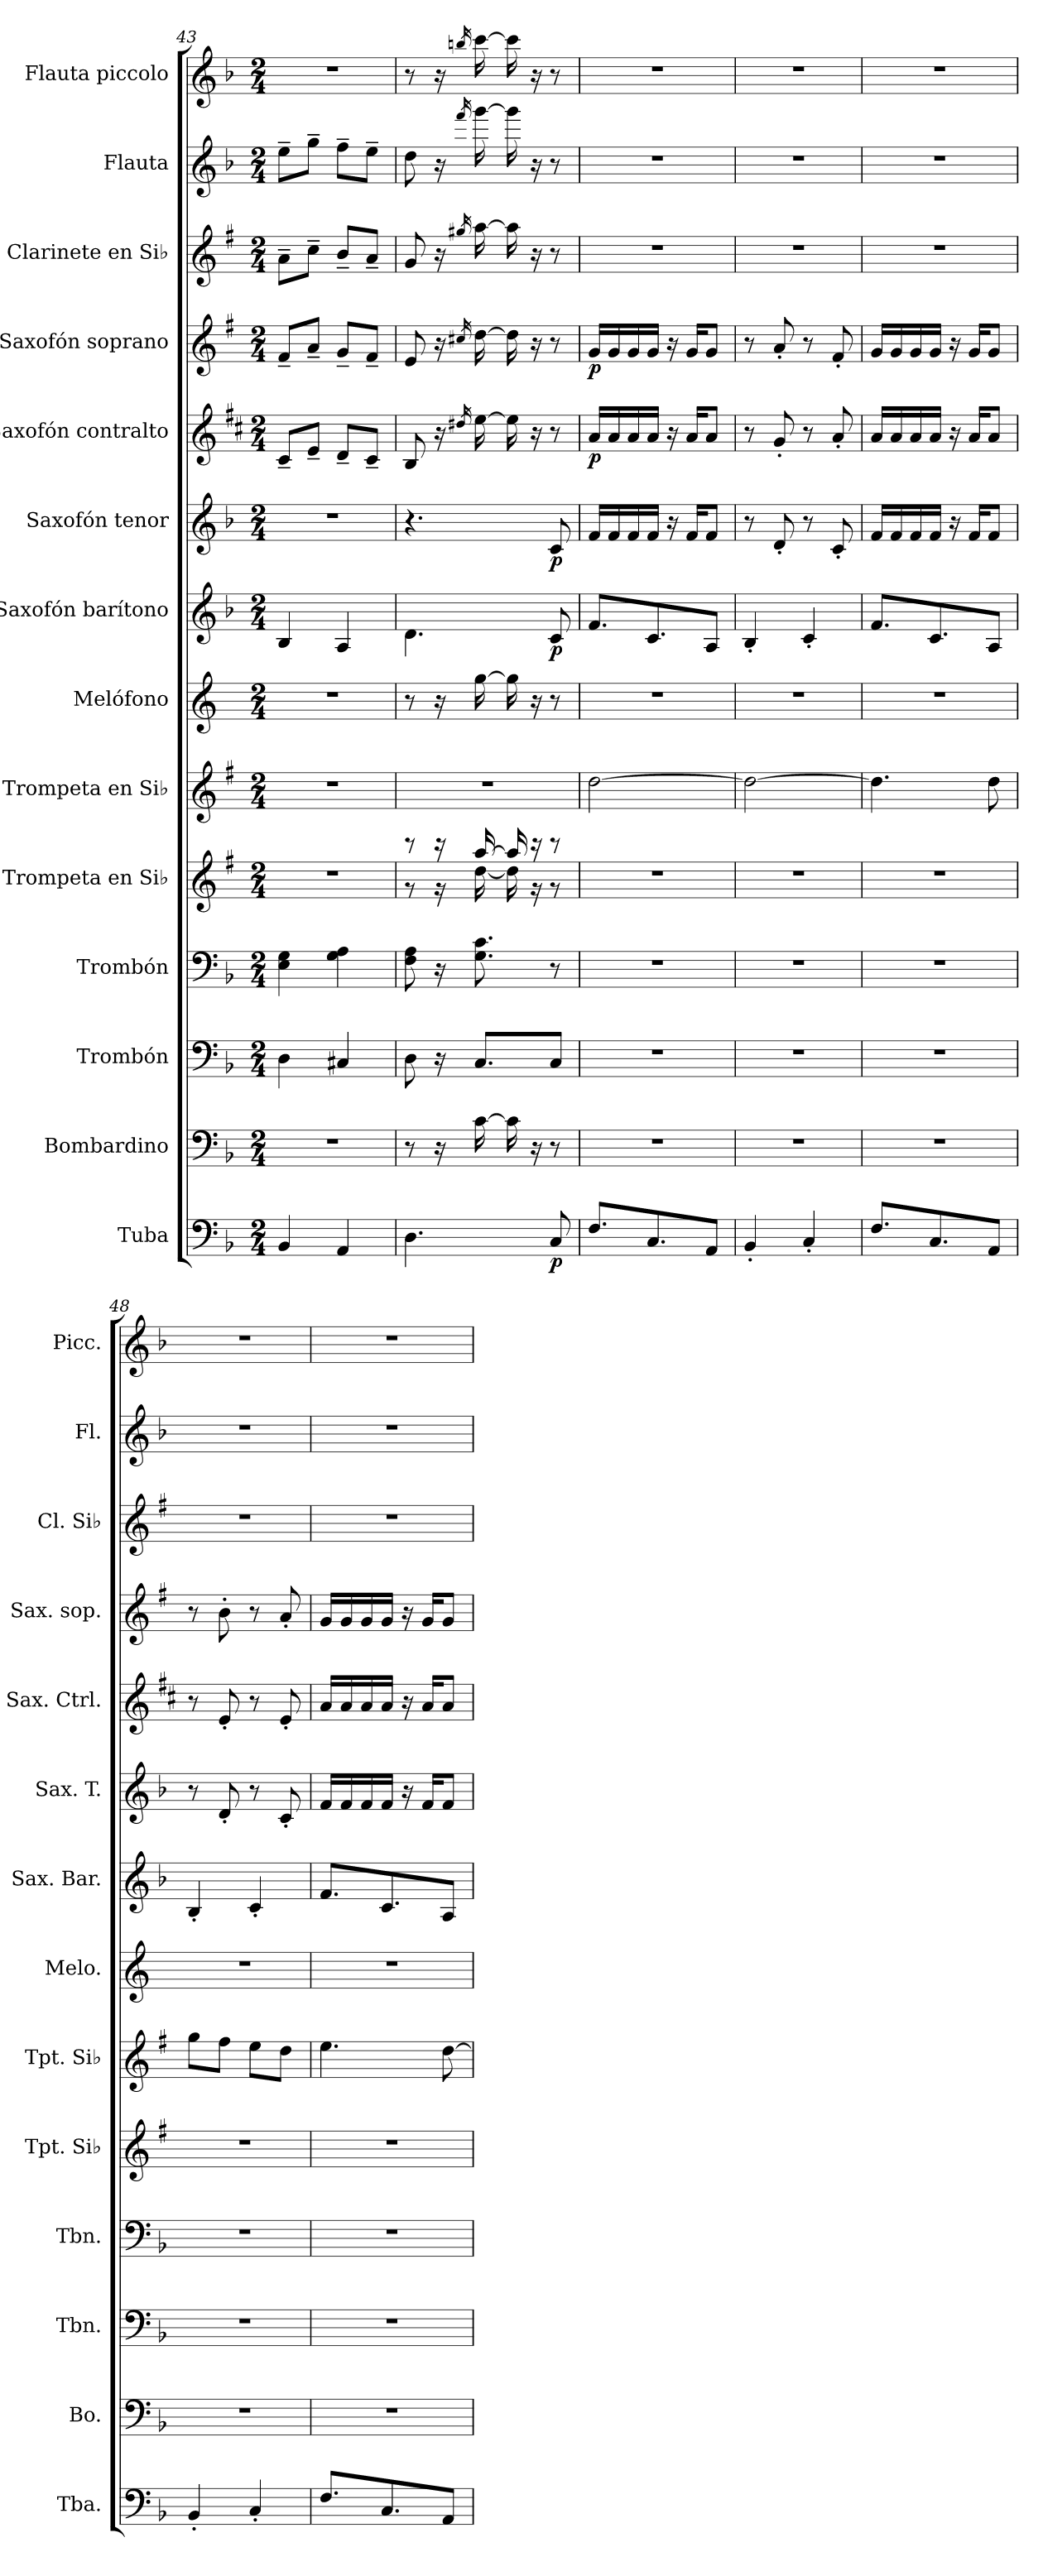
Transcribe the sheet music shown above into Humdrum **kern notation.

**kern	**dynam	**kern	**kern	**kern	**kern	**kern	**kern	**kern	**dynam	**kern	**dynam	**kern	**dynam	**kern	**dynam	**kern	**kern	**kern
*part14	*part14	*part13	*part12	*part11	*part10	*part9	*part8	*part7	*part7	*part6	*part6	*part5	*part5	*part4	*part4	*part3	*part2	*part1
*staff14	*staff14	*staff13	*staff12	*staff11	*staff10	*staff9	*staff8	*staff7	*staff7	*staff6	*staff6	*staff5	*staff5	*staff4	*staff4	*staff3	*staff2	*staff1
*I"Tuba	*	*I"Bombardino	*I"Trombón	*I"Trombón	*I"Trompeta en Si♭	*I"Trompeta en Si♭	*I"Melófono	*I"Saxofón barítono	*	*I"Saxofón tenor	*	*I"Saxofón contralto	*	*I"Saxofón soprano	*	*I"Clarinete en Si♭	*I"Flauta	*I"Flauta piccolo
*I'Tba.	*	*I'Bo.	*I'Tbn.	*I'Tbn.	*I'Tpt. Si♭	*I'Tpt. Si♭	*I'Melo.	*I'Sax. Bar.	*	*I'Sax. T.	*	*I'Sax. Ctrl.	*	*I'Sax. sop.	*	*I'Cl. Si♭	*I'Fl.	*I'Picc.
*clefF4	*	*clefF4	*clefF4	*clefF4	*clefG2	*clefG2	*clefG2	*clefG2	*	*clefG2	*	*clefG2	*	*clefG2	*	*clefG2	*clefG2	*clefG2
*	*	*	*	*	*ITrd1c2	*ITrd1c2	*ITrd4c7	*ITrd12c21	*	*ITrd8c14	*	*ITrd5c9	*	*ITrd1c2	*	*ITrd1c2	*	*ITrd-7c-12
*k[b-]	*	*k[b-]	*k[b-]	*k[b-]	*k[b-]	*k[b-]	*k[b-]	*k[b-]	*	*k[b-]	*	*k[b-]	*	*k[b-]	*	*k[b-]	*k[b-]	*k[b-]
*M2/4	*	*M2/4	*M2/4	*M2/4	*M2/4	*M2/4	*M2/4	*M2/4	*	*M2/4	*	*M2/4	*	*M2/4	*	*M2/4	*M2/4	*M2/4
=43	=43	=43	=43	=43	=43	=43	=43	=43	=43	=43	=43	=43	=43	=43	=43	=43	=43	=43
4BB-/	.	2r	4D\	4E\ 4G\	2r	2r	2r	4BB-/	.	2r	.	8E~/L	.	8e~/L	.	8g~\L	8ee~\L	2r
.	.	.	.	.	.	.	.	.	.	.	.	8G~/J	.	8g~/J	.	8b-~\J	8gg~\J	.
4AA/	.	.	4C#X/	4G\ 4A\	.	.	.	4AA/	.	.	.	8F~/L	.	8f~/L	.	8a~/L	8ff~\L	.
.	.	.	.	.	.	.	.	.	.	.	.	8E~/J	.	8e~/J	.	8g~/J	8ee~\J	.
=44	=44	=44	=44	=44	=44	=44	=44	=44	=44	=44	=44	=44	=44	=44	=44	=44	=44	=44
*	*	*	*	*	*^	*	*	*	*	*	*	*	*	*	*	*	*	*
4.D\	.	8r	8D\	8F\ 8A\	8r	8r	2r	8r	4.D\	.	4.r	.	8D/	.	8d/	.	8f/	8dd\	8r
.	.	16r	16r	16r	16r	16r	.	16r	.	.	.	.	16r	.	16r	.	16r	16r	16r
.	.	.	.	.	.	.	.	.	.	.	.	.	16qf#X/	.	16qbn/	.	16qff#X/	16qfff/	16qbbbn/
.	.	[16c\	8.C/L	8.G\ 8.c\	[16gg/	[16cc\	.	[16cc\	.	.	.	.	[16g\	.	[16cc\	.	[16gg\	[16ggg\	[16cccc\
.	.	16c\]	.	.	16gg/]	16cc\]	.	16cc\]	.	.	.	.	16g\]	.	16cc\]	.	16gg\]	16ggg\]	16cccc\]
.	.	16r	.	.	16r	16r	.	16r	.	.	.	.	16r	.	16r	.	16r	16r	16r
!	!LO:DY:b	!	!	!	!	!	!	!	!	!LO:DY:b	!	!LO:DY:b	!	!	!	!	!	!	!
8C/	p	8r	8C/J	8r	8r	8r	.	8r	8C/	p	8C/	p	8r	.	8r	.	8r	8r	8r
!!LO:PB:g=z
=45	=45	=45	=45	=45	=45	=45	=45	=45	=45	=45	=45	=45	=45	=45	=45	=45	=45	=45	=45
!	!	!	!	!	!	!	!	!	!	!	!	!	!	!LO:DY:b	!	!LO:DY:b	!	!	!
*	*	*	*	*	*v	*v	*	*	*	*	*	*	*	*	*	*	*	*	*
8.F/L	.	2r	2r	2r	2r	[2cc\	2r	8.F/L	.	16F/LL	.	16c/LL	p	16f/LL	p	2r	2r	2r
.	.	.	.	.	.	.	.	.	.	16F/	.	16c/	.	16f/	.	.	.	.
.	.	.	.	.	.	.	.	.	.	16F/	.	16c/	.	16f/	.	.	.	.
8.C/	.	.	.	.	.	.	.	8.C/	.	16F/JJ	.	16c/JJ	.	16f/JJ	.	.	.	.
.	.	.	.	.	.	.	.	.	.	16r	.	16r	.	16r	.	.	.	.
.	.	.	.	.	.	.	.	.	.	16F/KL	.	16c/KL	.	16f/KL	.	.	.	.
8AA/J	.	.	.	.	.	.	.	8AA/J	.	8F/J	.	8c/J	.	8f/J	.	.	.	.
=46	=46	=46	=46	=46	=46	=46	=46	=46	=46	=46	=46	=46	=46	=46	=46	=46	=46	=46
4BB-'/	.	2r	2r	2r	2r	2cc\_	2r	4BB-'/	.	8r	.	8r	.	8r	.	2r	2r	2r
.	.	.	.	.	.	.	.	.	.	8D'/	.	8B-'/	.	8g'/	.	.	.	.
4C'/	.	.	.	.	.	.	.	4C'/	.	8r	.	8r	.	8r	.	.	.	.
.	.	.	.	.	.	.	.	.	.	8C'/	.	8c'/	.	8e'/	.	.	.	.
=47	=47	=47	=47	=47	=47	=47	=47	=47	=47	=47	=47	=47	=47	=47	=47	=47	=47	=47
8.F/L	.	2r	2r	2r	2r	4.cc\]	2r	8.F/L	.	16F/LL	.	16c/LL	.	16f/LL	.	2r	2r	2r
.	.	.	.	.	.	.	.	.	.	16F/	.	16c/	.	16f/	.	.	.	.
.	.	.	.	.	.	.	.	.	.	16F/	.	16c/	.	16f/	.	.	.	.
8.C/	.	.	.	.	.	.	.	8.C/	.	16F/JJ	.	16c/JJ	.	16f/JJ	.	.	.	.
.	.	.	.	.	.	.	.	.	.	16r	.	16r	.	16r	.	.	.	.
.	.	.	.	.	.	.	.	.	.	16F/KL	.	16c/KL	.	16f/KL	.	.	.	.
8AA/J	.	.	.	.	.	8cc\	.	8AA/J	.	8F/J	.	8c/J	.	8f/J	.	.	.	.
=48	=48	=48	=48	=48	=48	=48	=48	=48	=48	=48	=48	=48	=48	=48	=48	=48	=48	=48
4BB-'/	.	2r	2r	2r	2r	8ff\L	2r	4BB-'/	.	8r	.	8r	.	8r	.	2r	2r	2r
.	.	.	.	.	.	8ee\J	.	.	.	8D'/	.	8G'/	.	8a'\	.	.	.	.
4C'/	.	.	.	.	.	8dd\L	.	4C'/	.	8r	.	8r	.	8r	.	.	.	.
.	.	.	.	.	.	8cc\J	.	.	.	8C'/	.	8G'/	.	8g'/	.	.	.	.
=49	=49	=49	=49	=49	=49	=49	=49	=49	=49	=49	=49	=49	=49	=49	=49	=49	=49	=49
8.F/L	.	2r	2r	2r	2r	4.dd\	2r	8.F/L	.	16F/LL	.	16c/LL	.	16f/LL	.	2r	2r	2r
.	.	.	.	.	.	.	.	.	.	16F/	.	16c/	.	16f/	.	.	.	.
.	.	.	.	.	.	.	.	.	.	16F/	.	16c/	.	16f/	.	.	.	.
8.C/	.	.	.	.	.	.	.	8.C/	.	16F/JJ	.	16c/JJ	.	16f/JJ	.	.	.	.
.	.	.	.	.	.	.	.	.	.	16r	.	16r	.	16r	.	.	.	.
.	.	.	.	.	.	.	.	.	.	16F/KL	.	16c/KL	.	16f/KL	.	.	.	.
8AA/J	.	.	.	.	.	[8cc\	.	8AA/J	.	8F/J	.	8c/J	.	8f/J	.	.	.	.
=	=	=	=	=	=	=	=	=	=	=	=	=	=	=	=	=	=	=
*-	*-	*-	*-	*-	*-	*-	*-	*-	*-	*-	*-	*-	*-	*-	*-	*-	*-	*-
